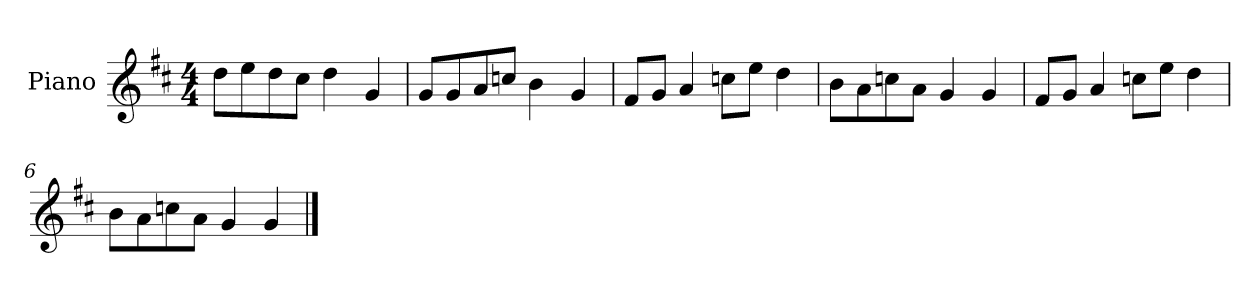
**kern
*part1
*staff1
*I"Piano
*I'P-no
*clefG2
*k[f#c#]
*M4/4
*MM90
=1
8dd\L
8ee\
8dd\
8cc#\J
4dd\
4g/
=2
8g/L
8g/
8a/
8ccn/J
4b\
4g/
=3
8f#/L
8g/J
4a/
8ccn\L
8ee\J
4dd\
=4
8b\L
8a\
8ccn\
8a\J
4g/
4g/
=5
8f#/L
8g/J
4a/
8ccn\L
8ee\J
4dd\
!!LO:LB:g=z
=6
8b\L
8a\
8ccn\
8a\J
4g/
4g/
==
*-
